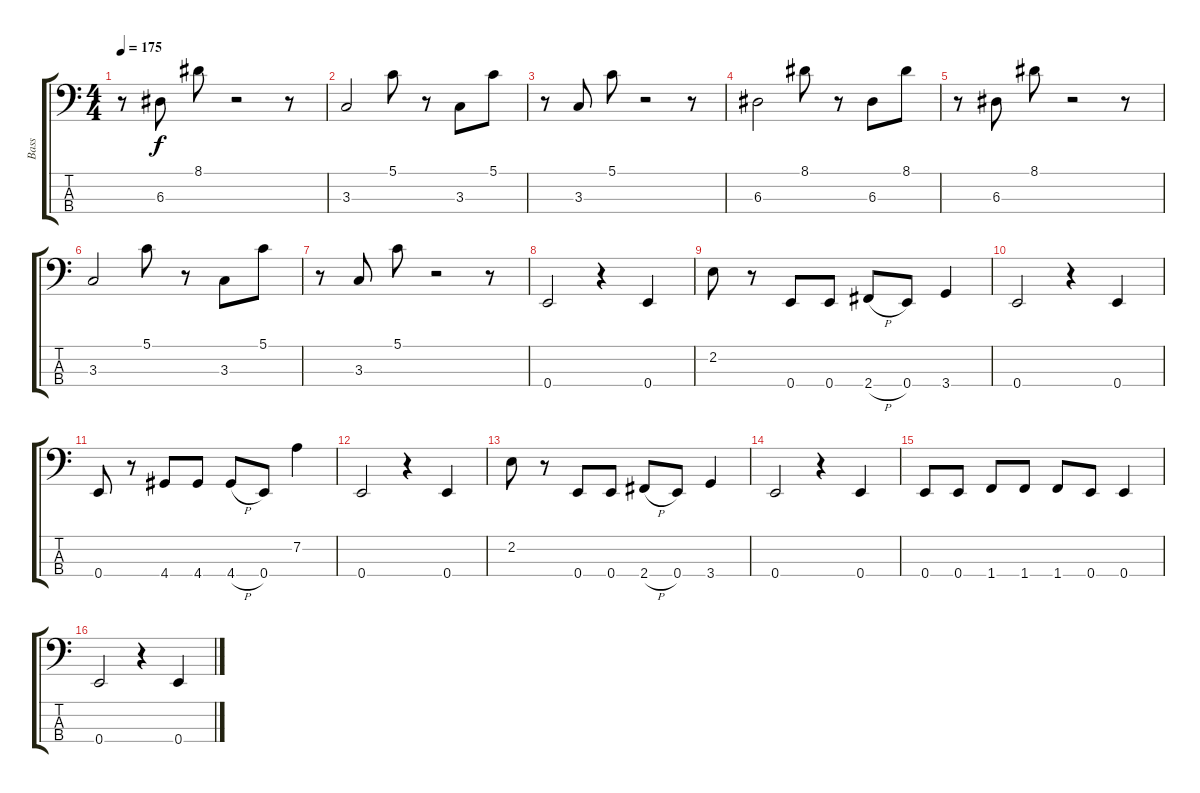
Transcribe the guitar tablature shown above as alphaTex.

\track ("Bass" "Bass") {instrument electricbassfinger}
\staff {score tabs}
\tuning (G2 D2 A1 E1) {hide}
\ts (4 4)
\tempo 175
\clef f4
\ks c
r.8{dy f} 6.3.8 8.1.8 r.2 r.8 |
3.3.2 5.1.8 r.8 3.3.8 5.1.8 |
r.8 3.3.8 5.1.8 r.2 r.8 |
6.3.2 8.1.8 r.8 6.3.8 8.1.8 |
r.8 6.3.8 8.1.8 r.2 r.8 |
3.3.2 5.1.8 r.8 3.3.8 5.1.8 |
r.8 3.3.8 5.1.8 r.2 r.8 |
0.4.2 r.4 0.4.4 |
2.2.8 r.8 0.4.8 0.4.8 2.4{h}.8 0.4.8 3.4.4 |
0.4.2 r.4 0.4.4 |
0.4.8 r.8 4.4.8 4.4.8 4.4{h}.8 0.4.8 7.2.4 |
0.4.2 r.4 0.4.4 |
2.2.8 r.8 0.4.8 0.4.8 2.4{h}.8 0.4.8 3.4.4 |
0.4.2 r.4 0.4.4 |
0.4.8 0.4.8 1.4.8 1.4.8 1.4.8 0.4.8 0.4.4 |
0.4.2 r.4 0.4.4
